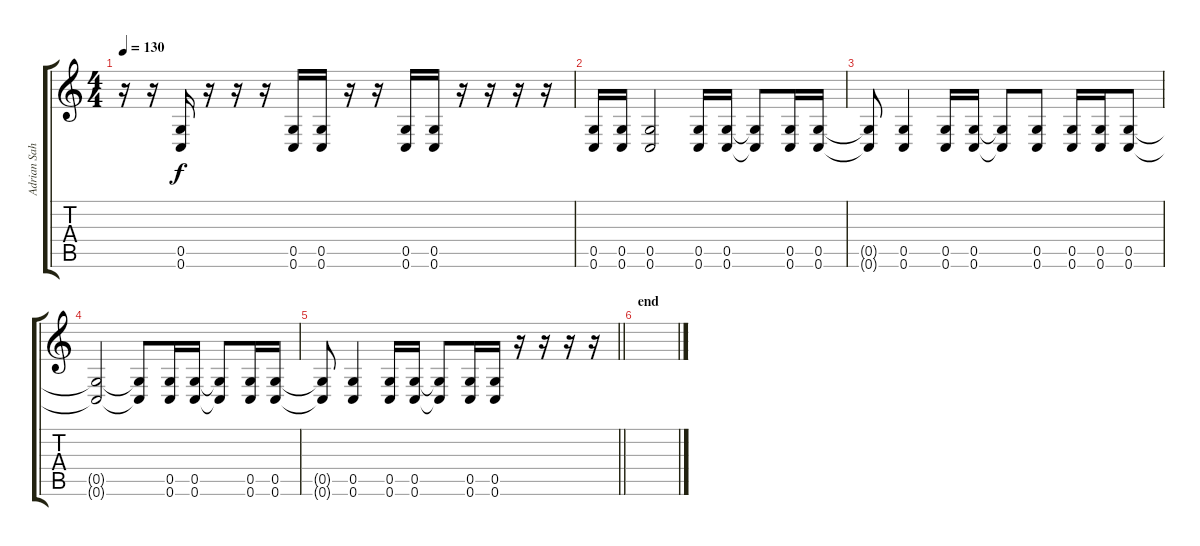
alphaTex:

\track ("Adrian Sahid" "Adrian Sah") {instrument distortionguitar}
\staff {score tabs}
\tuning (D4 A3 F3 C3 G2 C2) {hide}
\ts (4 4)
\tempo 130
\clef g2
\ks c
r.16{dy f} r.16 (0.5 0.6).16 r.16 r.16 r.16 (0.5 0.6).16 (0.5 0.6).16 r.16 r.16 (0.5 0.6).16 (0.5 0.6).16 r.16 r.16 r.16 r.16 |
(0.5 0.6).16 (0.5 0.6).16 (0.5 0.6).2 (0.5 0.6).16 (0.5 0.6).16 (0.5{t} 0.6{t}).8 (0.5 0.6).16 (0.5 0.6).16 |
(0.5{t} 0.6{t}).8 (0.5 0.6).4 (0.5 0.6).16 (0.5 0.6).16 (0.5{t} 0.6{t}).8 (0.5 0.6).8 (0.5 0.6).16 (0.5 0.6).16 (0.5 0.6).8 |
(0.5{t} 0.6{t}).2 (0.5{t} 0.6{t}).8 (0.5 0.6).16 (0.5 0.6).16 (0.5{t} 0.6{t}).8 (0.5 0.6).16 (0.5 0.6).16 |
\barLineRight lightlight
(0.5{t} 0.6{t}).8 (0.5 0.6).4 (0.5 0.6).16 (0.5 0.6).16 (0.5{t} 0.6{t}).8 (0.5 0.6).16 (0.5 0.6).16 r.16 r.16 r.16 r.16 |
\section ("" "end")
